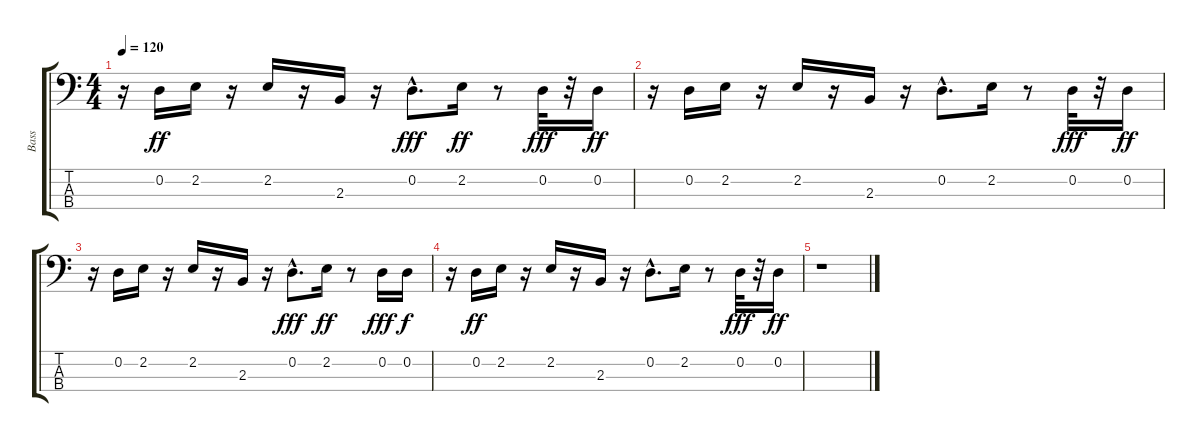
\track ("Bass" "Bass") {instrument synthbass2}
\staff {score tabs}
\tuning (G2 D2 A1 E1) {hide}
\ts (4 4)
\tempo 120
\clef f4
\ks c
r.16{dy ff} 0.2.16 2.2.16 r.16 2.2.16 r.16 2.3.16 r.16 0.2{hac}.8{d dy fff} 2.2.16{dy ff} r.8 0.2.32{dy fff} r.32 0.2.16{dy ff} |
r.16 0.2.16 2.2.16 r.16 2.2.16 r.16 2.3.16 r.16 0.2{hac}.8{d} 2.2.16 r.8 0.2.32{dy fff} r.32 0.2.16{dy ff} |
r.16 0.2.16 2.2.16 r.16 2.2.16 r.16 2.3.16 r.16 0.2{hac}.8{d dy fff} 2.2.16{dy ff} r.8 0.2.16{dy fff} 0.2.16{dy f} |
r.16 0.2.16{dy ff} 2.2.16 r.16 2.2.16 r.16 2.3.16 r.16 0.2{hac}.8{d} 2.2.16 r.8 0.2.32{dy fff} r.32 0.2.16{dy ff} |
r.1
